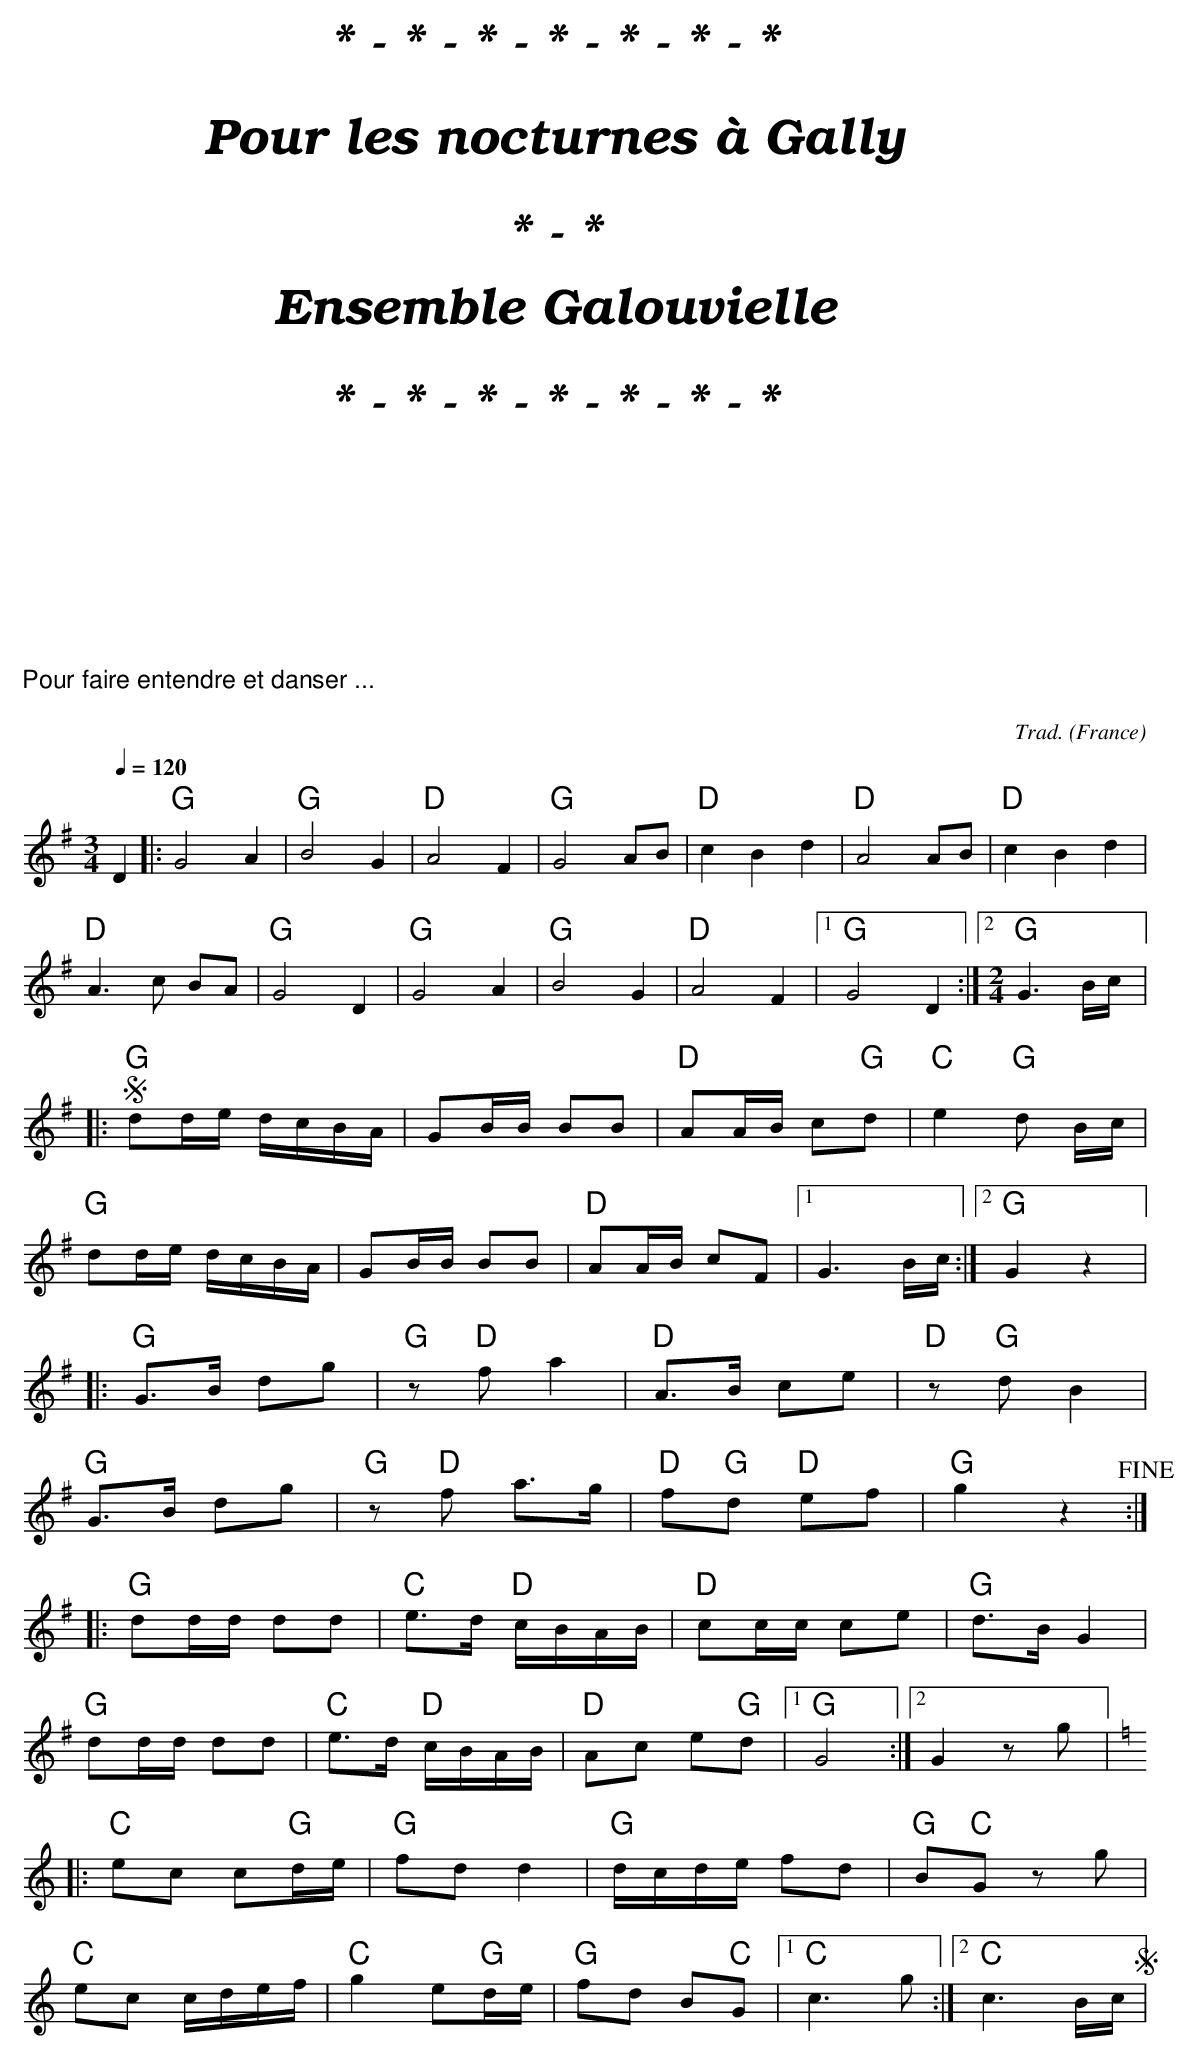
X:1
T:Carnaval de Lanz
C:Trad.
O:France
M:3/4
L:1/8
Q:1/4=120
K:G
D2 |: "G"G4A2 | "G"B4G2 | "D"A4F2 | "G"G4AB | "D"c2B2d2 | "D"A4AB | "D"c2B2d2 |
"D"A3c BA | "G"G4D2 | "G"G4A2 | "G"B4G2 | "D"A4F2 |1 "G"G4D2 :|2 [M:2/4] "G"G3B/c/ |: S
"G"dd/e/ d/c/B/A/ | GB/B/ BB | "D"AA/B/ c"G"d | "C"e2 "G"d B/c/ |
"G"dd/e/ d/c/B/A/ | GB/B/ BB | "D"AA/B/ cF |1 G3 B/c/ :|2 "G"G2z2 |:
"G"G>B dg | "G"z"D"f a2 | "D"A>B ce | "D"z"G"d B2 |
"G"G>B dg | "G"z"D"f a>g | "D"f"G"d "D"ef | "G"g2z2 !fine! ::
"G"dd/d/ dd | "C"e>d "D"c/B/A/B/ | "D"cc/c/ ce | "G"d>BG2 |
"G"dd/d/ dd | "C"e>d "D"c/B/A/B/ | "D"Ac e"G"d |1 "G"G4 :|2 G2zg |: [K:C]
"C"ec c"G"d/e/ | "G"fdd2 | "G"d/c/d/e/ fd | "G"B"C"G zg |
"C"ec c/d/e/f/ | "C"g2e"G"d/e/ | "G"fd B"C"G |1 "C"c3g :|2 "C"c3 B/c/ S |
